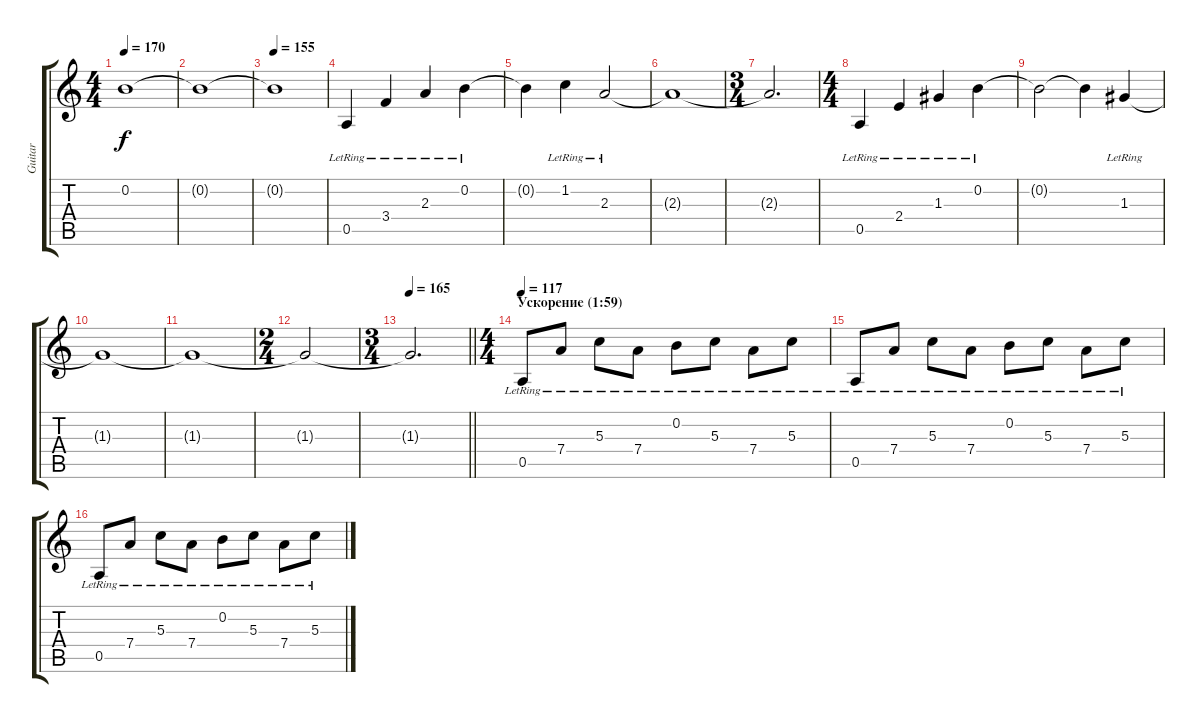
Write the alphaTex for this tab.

\track ("Guitar" "Guitar") {instrument electricguitarclean}
\staff {score tabs}
\tuning (E4 B3 G3 D3 A2 E2) {hide}
\ts (4 4)
\tempo 170
\clef g2
\ks c
0.2{t}.1{dy f} |
0.2{t}.1 |
\tempo 155
0.2{t}.1 |
0.5{lr}.4 3.4{lr}.4 2.3{lr}.4 0.2{lr}.4 |
0.2{t}.4 1.2{lr}.4 2.3{lr}.2 |
2.3{t}.1 |
\ts (3 4)
2.3{t}.2{d} |
\ts (4 4)
0.5{lr}.4 2.4{lr}.4 1.3{lr}.4 0.2{lr}.4 |
0.2{t}.2 0.2{t}.4 1.3{lr}.4 |
1.3{t}.1 |
1.3{t}.1 |
\ts (2 4)
1.3{t}.2 |
\ts (3 4)
\tempo 165
\barLineRight lightlight
1.3{t}.2{d} |
\ts (4 4)
\section ("" "Ускорение (1:59)")
\tempo 117
0.5{lr}.8 7.4{lr}.8 5.3{lr}.8 7.4{lr}.8 0.2{lr}.8 5.3{lr}.8 7.4{lr}.8 5.3{lr}.8 |
0.5{lr}.8 7.4{lr}.8 5.3{lr}.8 7.4{lr}.8 0.2{lr}.8 5.3{lr}.8 7.4{lr}.8 5.3{lr}.8 |
0.5{lr}.8 7.4{lr}.8 5.3{lr}.8 7.4{lr}.8 0.2{lr}.8 5.3{lr}.8 7.4{lr}.8 5.3{lr}.8
